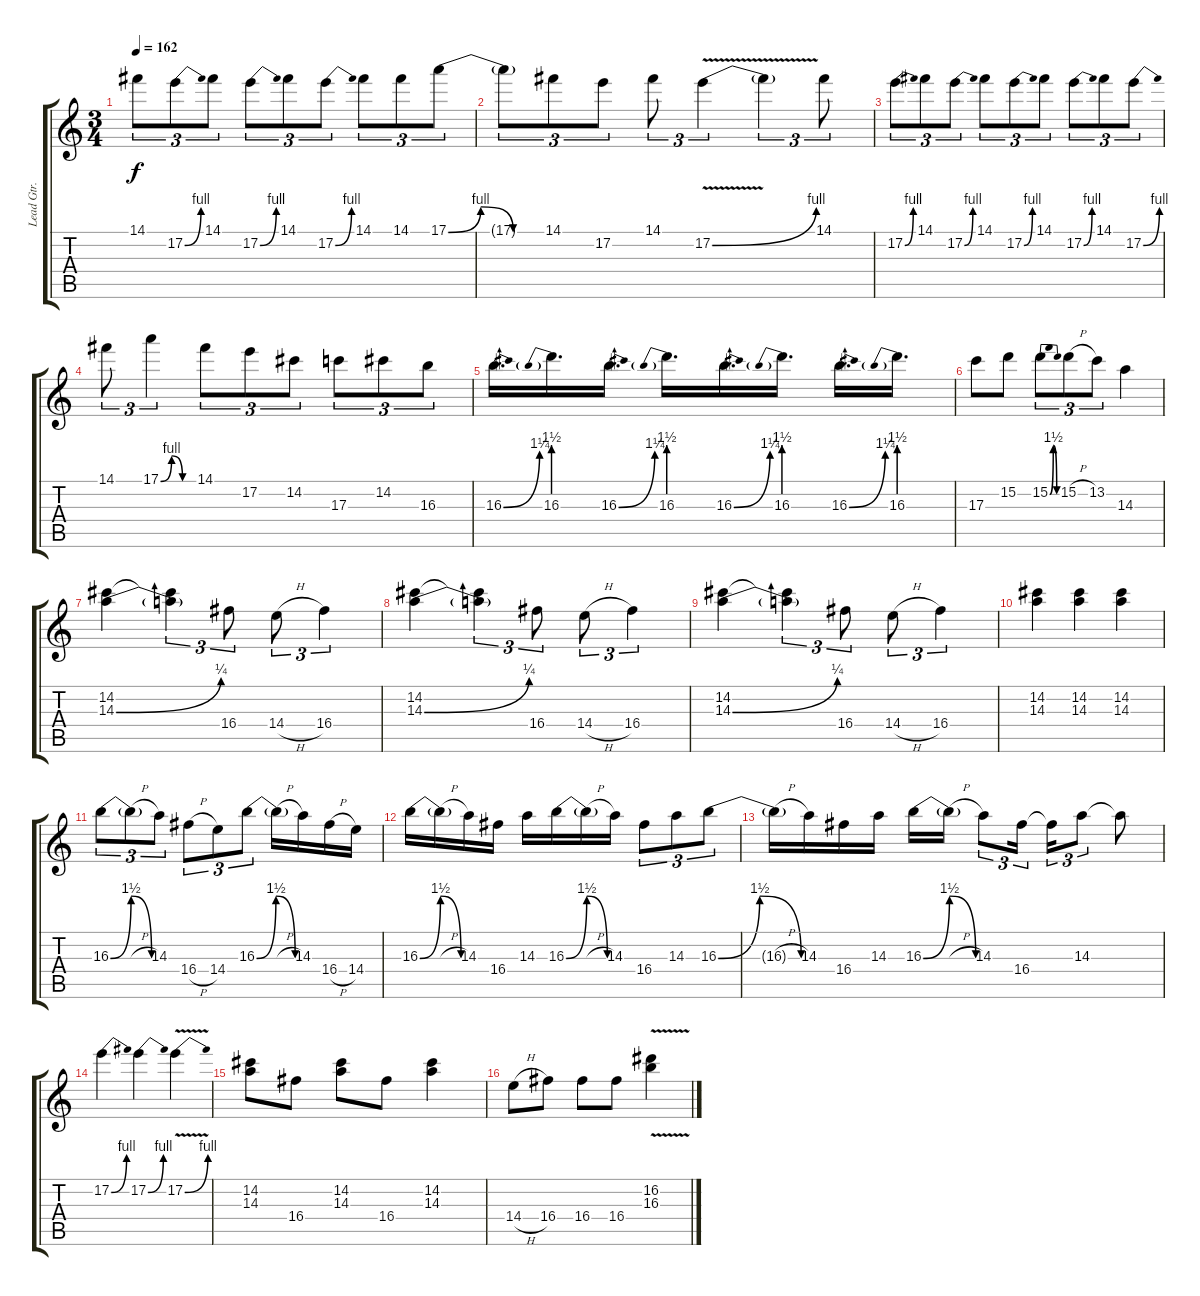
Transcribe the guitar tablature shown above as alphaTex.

\track ("Lead Gtr." "Lead Gtr.") {instrument distortionguitar}
\staff {score tabs}
\tuning (E4 B3 G3 D3 A2 E2) {hide}
\ts (3 4)
\tempo 162
\clef g2
\ks c
14.1.8{tu (3 2) dy f} 17.2{be (bend 0 0 60 4)}.8{tu (3 2)} 14.1.8{tu (3 2)} 17.2{be (bend 0 0 60 4)}.8{tu (3 2)} 14.1.8{tu (3 2)} 17.2{be (bend 0 0 60 4)}.8{tu (3 2)} 14.1.8{tu (3 2)} 14.1.8{tu (3 2)} 17.1{be (custom 0 0 20 4 40 0 60 0)}.8{tu (3 2)} |
17.1{t}.8{tu (3 2)} 14.1.8{tu (3 2)} 17.2.8{tu (3 2)} 14.1.8{tu (3 2)} 17.2{be (bend 0 0 60 4) v}.4{tu (3 2)} 17.2{t}.4{tu (3 2)} 14.1.8{tu (3 2)} |
17.2{be (bend 0 0 60 4)}.8{tu (3 2)} 14.1.8{tu (3 2)} 17.2{be (bend 0 0 60 4)}.8{tu (3 2)} 14.1.8{tu (3 2)} 17.2{be (bend 0 0 60 4)}.8{tu (3 2)} 14.1.8{tu (3 2)} 17.2{be (bend 0 0 60 4)}.8{tu (3 2)} 14.1.8{tu (3 2)} 17.2{be (bend 0 0 60 4)}.8{tu (3 2)} |
14.1.8{tu (3 2)} 17.1{be (custom 0 0 20 4 40 0 60 0)}.4{tu (3 2)} 14.1.8{tu (3 2)} 17.2.8{tu (3 2)} 14.2.8{tu (3 2)} 17.3.8{tu (3 2)} 14.2.8{tu (3 2)} 16.3.8{tu (3 2)} |
16.3{be (bend 0 0 60 5)}.16{d} 16.3{be (prebend 0 6 60 6)}.16{d} 16.3{be (bend 0 0 60 5)}.16{d} 16.3{be (prebend 0 6 60 6)}.16{d} 16.3{be (bend 0 0 60 5)}.16{d} 16.3{be (prebend 0 6 60 6)}.16{d} 16.3{be (bend 0 0 60 5)}.16{d} 16.3{be (prebend 0 6 60 6)}.16{d} |
17.3.8 15.2.8 15.2{be (bendrelease 0 0 30 6 30 6 60 0)}.8{tu (3 2)} 15.2{h}.8{tu (3 2)} 13.2.8{tu (3 2)} 14.3.4 |
(14.2 14.3{be (bend 0 0 60 1)}).4 (14.2{t} 14.3{t}).4{tu (3 2)} 16.4.8{tu (3 2)} 14.4{h}.8{tu (3 2)} 16.4.4{tu (3 2)} |
(14.2 14.3{be (bend 0 0 60 1)}).4 (14.2{t} 14.3{t}).4{tu (3 2)} 16.4.8{tu (3 2)} 14.4{h}.8{tu (3 2)} 16.4.4{tu (3 2)} |
(14.2 14.3{be (bend 0 0 60 1)}).4 (14.2{t} 14.3{t}).4{tu (3 2)} 16.4.8{tu (3 2)} 14.4{h}.8{tu (3 2)} 16.4.4{tu (3 2)} |
(14.2 14.3).4 (14.2 14.3).4 (14.2 14.3).4 |
16.3{be (bendrelease 0 0 29 6 29 6 60 0)}.8{tu (3 2)} 16.3{h t}.8{tu (3 2)} 14.3.8{tu (3 2)} 16.4{h}.8{tu (3 2)} 14.4.8{tu (3 2)} 16.3{be (bendrelease 0 0 29 6 29 6 60 0)}.8{tu (3 2)} 16.3{h t}.16 14.3.16 16.4{h}.16 14.4.16 |
16.3{be (bendrelease 0 0 29 6 29 6 60 0)}.16 16.3{h t}.16 14.3.16 16.4.16 14.3.16 16.3{be (bendrelease 0 0 29 6 29 6 60 0)}.16 16.3{h t}.16 14.3.16 16.4.8{tu (3 2)} 14.3.8{tu (3 2)} 16.3{be (bendrelease 0 0 29 6 29 6 60 0)}.8{tu (3 2)} |
16.3{h t}.16 14.3.16 16.4.16 14.3.16 16.3{be (bendrelease 0 0 29 6 29 6 60 0)}.16 16.3{h t}.16 14.3.8{tu (3 2)} 16.4.16{tu (3 2)} 16.4{t}.16{tu (3 2)} 14.3.8{tu (3 2)} 14.3{t}.8 |
17.2{be (bend 0 0 60 4)}.4 17.2{be (bend 0 0 60 4)}.4 17.2{be (bend 0 0 60 4) v}.4 |
(14.2 14.3).8 16.4.8 (14.2 14.3).8 16.4.8 (14.2 14.3).4 |
14.4{h}.8 16.4.8 16.4.8 16.4.8 (16.2{v} 16.3{v}).4
